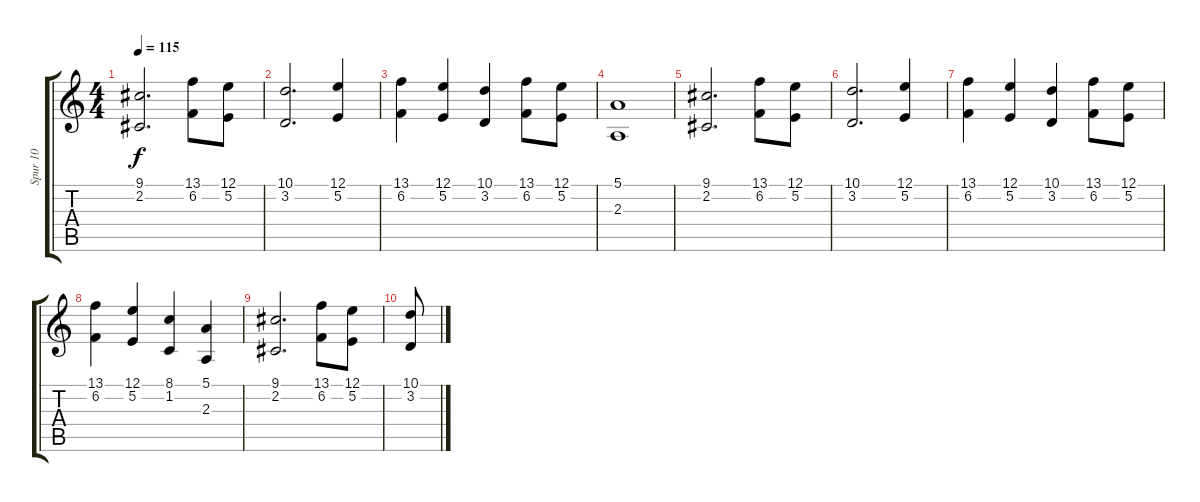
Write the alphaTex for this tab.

\track ("Spur 10" "Spur 10") {instrument violin}
\staff {score tabs}
\tuning (E4 B3 G3 D3 A2 E2) {hide}
\ts (4 4)
\tempo 115
\clef g2
\ks c
(9.1 2.2).2{d dy f} (13.1 6.2).8 (12.1 5.2).8 |
(10.1 3.2).2{d} (12.1 5.2).4 |
(13.1 6.2).4 (12.1 5.2).4 (10.1 3.2).4 (13.1 6.2).8 (12.1 5.2).8 |
(5.1 2.3).1 |
(9.1 2.2).2{d} (13.1 6.2).8 (12.1 5.2).8 |
(10.1 3.2).2{d} (12.1 5.2).4 |
(13.1 6.2).4 (12.1 5.2).4 (10.1 3.2).4 (13.1 6.2).8 (12.1 5.2).8 |
(13.1 6.2).4 (12.1 5.2).4 (8.1 1.2).4 (5.1 2.3).4 |
(9.1 2.2).2{d} (13.1 6.2).8 (12.1 5.2).8 |
(10.1 3.2).8
